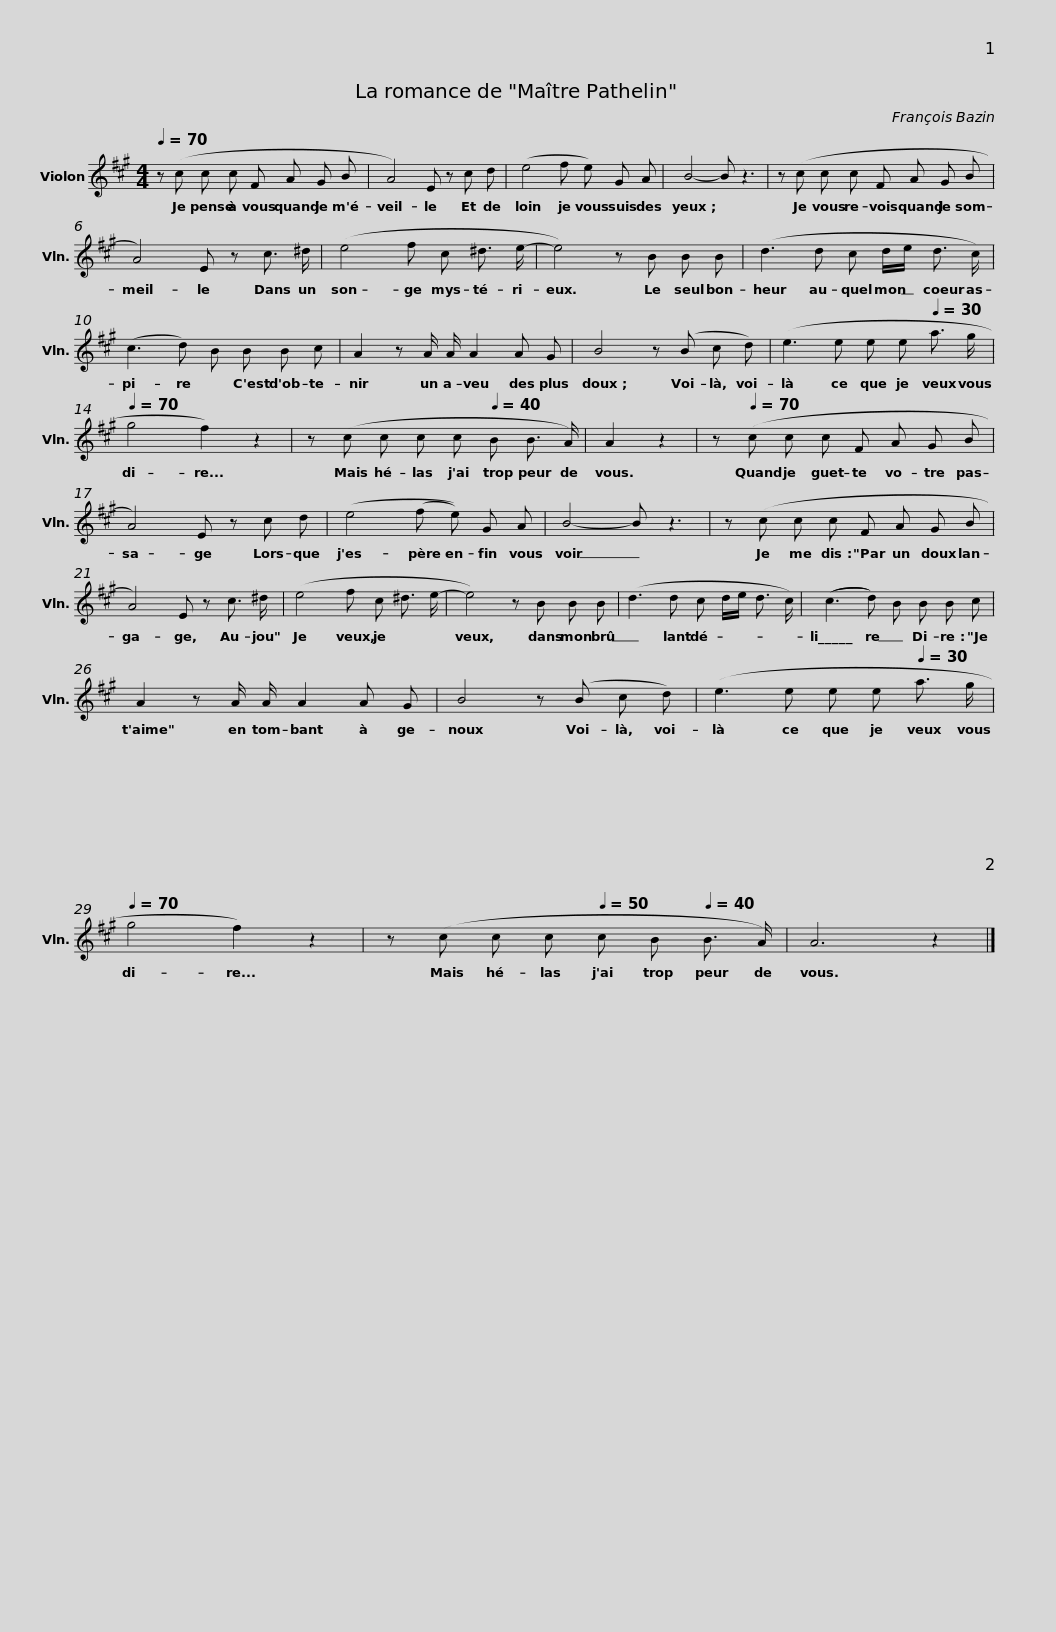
X:1
L:1/8
Q:1/4=70
M:4/4
I:linebreak $
K:A
V:1 treble
V:1
 z (c c c F A G B | A4) E z c d | (e4 f e) G A | B4- B z3 |$ z (c c c F A G B | %5
 A4) E z c3/2 ^d/ | (e4 f c ^d3/2 e/- | e4) z B B B |$ (d3 d c d/e/ d3/2 c/) | (c3 d) B B B c | %10
 A2 z A/ A/ A2 A G | B4 z (B c d) |$ (e3 e e e[Q:1/4=30] a3/2 g/ |[Q:1/4=70] g4 f2) z2 | z (c c c[Q:1/4=50] c[Q:1/4=40] B B3/2 A/) | %15
 A2 z2 |$ z[Q:1/4=70] (c c c F A G B | A4) E z c d | (e4 (f e)) G A | B4- B z3 |$ %20
 z (c c c F A G B | A4) E z c3/2 ^d/ | (e4 f c ^d3/2 e/- | e4) z B B B |$ (d3 d c d/e/ d3/2 c/) | %25
 ((c3 d)) B B B c | A2 z A/ A/ A2 A G | B4 z (B c d) |$ (e3 e e e[Q:1/4=30] a3/2 g/ |[Q:1/4=70] g4 f2) z2 | %30
 z (c c c[Q:1/4=50] c B[Q:1/4=40] B3/2 A/) | A6 z2 |] %32
